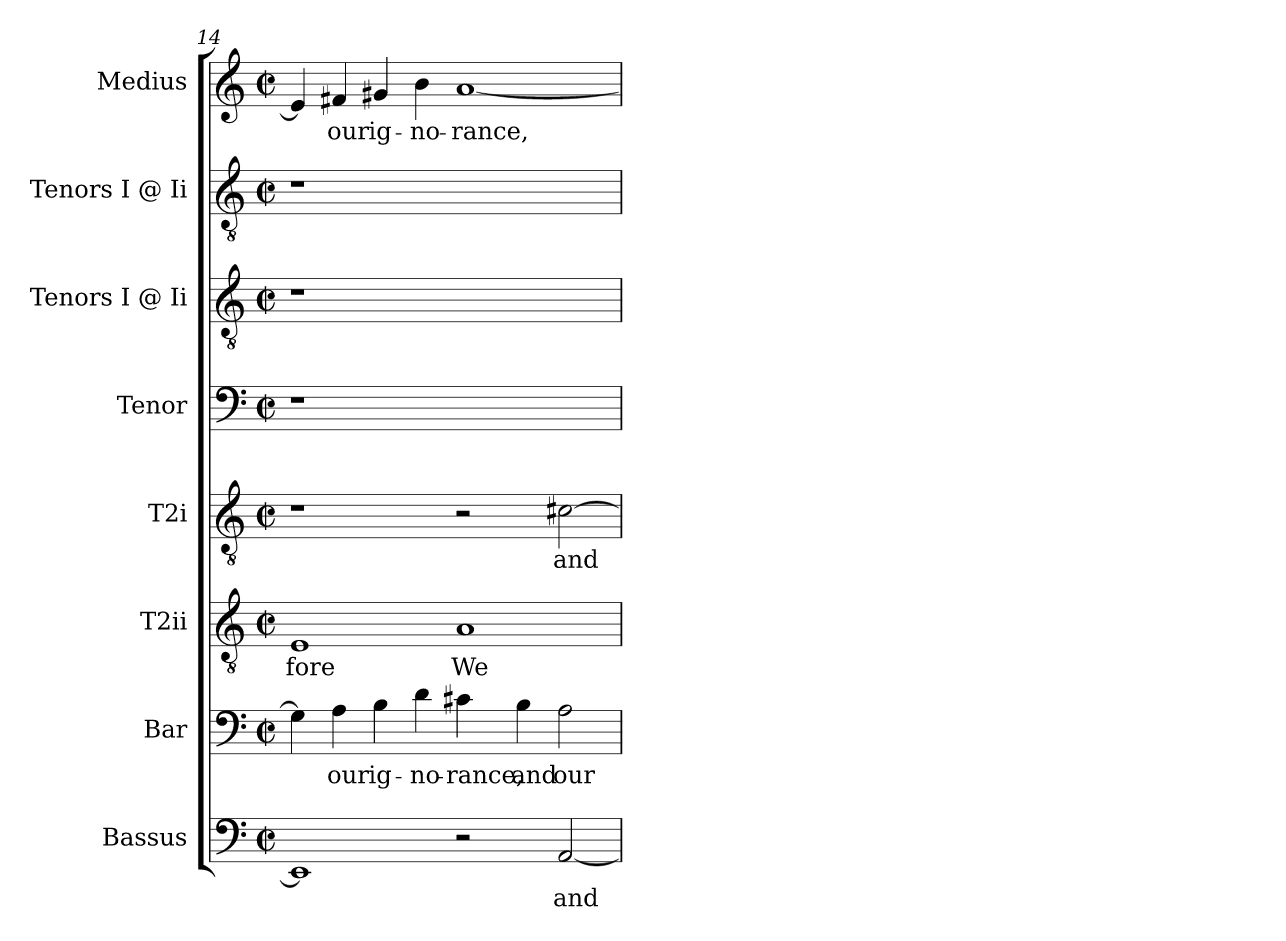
**kern	**text	**kern	**text	**kern	**text	**kern	**text	**kern	**kern	**kern	**kern	**text
*part8	*part8	*part7	*part7	*part6	*part6	*part5	*part5	*part4	*part3	*part2	*part1	*part1
*staff8	*staff8	*staff7	*staff7	*staff6	*staff6	*staff5	*staff5	*staff4	*staff3	*staff2	*staff1	*staff1
*I"Bassus	*	*I"Bar	*	*I"T2ii	*	*I"T2i	*	*I"Tenor	*I"Tenors I @ Ii	*I"Tenors I @ Ii	*I"Medius	*
*I'B	*	*I'Bar	*	*I'T2ii	*	*I'T2i	*	*	*	*	*I'M	*
*clefF4	*	*clefF4	*	*clefGv2	*	*clefGv2	*	*clefF4	*clefGv2	*clefGv2	*clefG2	*
*k[]	*	*k[]	*	*k[]	*	*k[]	*	*k[]	*k[]	*k[]	*k[]	*
*C:	*	*C:	*	*C:	*	*C:	*	*C:	*C:	*C:	*C:	*
*M2/2	*	*M2/2	*	*M2/2	*	*M2/2	*	*M2/2	*M2/2	*M2/2	*M2/2	*
*met(c|)	*	*met(c|)	*	*met(c|)	*	*met(c|)	*	*met(c|)	*met(c|)	*met(c|)	*met(c|)	*
=14	=14	=14	=14	=14	=14	=14	=14	=14	=14	=14	=14	=14
!	!LO:LY:b:cj	!	!LO:LY:b:cj	!	!LO:LY:b:cj	!	!	!	!	!	!	!LO:LY:b:cj
1EE]	.	4G#\]	.	1E	-fore	1r	.	1r	1r	1r	4e/]	.
!	!	!	!LO:LY:b:cj	!	!	!	!	!	!	!	!	!LO:LY:b:cj
.	.	4A\	our	.	.	.	.	.	.	.	4f#X/	our
!	!	!	!LO:LY:b:cj	!	!	!	!	!	!	!	!	!LO:LY:b:cj
.	.	4B\	ig-	.	.	.	.	.	.	.	4g#X/	ig-
!	!	!	!LO:LY:b:cj	!	!	!	!	!	!	!	!	!LO:LY:b:cj
.	.	4d\	-no-	.	.	.	.	.	.	.	4b\	-no-
!	!	!	!LO:LY:b:cj	!	!LO:LY:b:cj	!	!	!	!	!	!	!LO:LY:b:cj
2r	.	4c#X\	-rance,	1A	We	2r	.	1ryy	1ryy	1ryy	[<1a	-rance,
!	!	!	!LO:LY:b:cj	!	!	!	!	!	!	!	!	!
.	.	4B\	and	.	.	.	.	.	.	.	.	.
!	!LO:LY:b:cj	!	!LO:LY:b:cj	!	!	!	!LO:LY:b:cj	!	!	!	!	!
[<2AA/	and	2A\	our	.	.	[>2c#X\	and	.	.	.	.	.
=	=	=	=	=	=	=	=	=	=	=	=	=
*-	*-	*-	*-	*-	*-	*-	*-	*-	*-	*-	*-	*-
